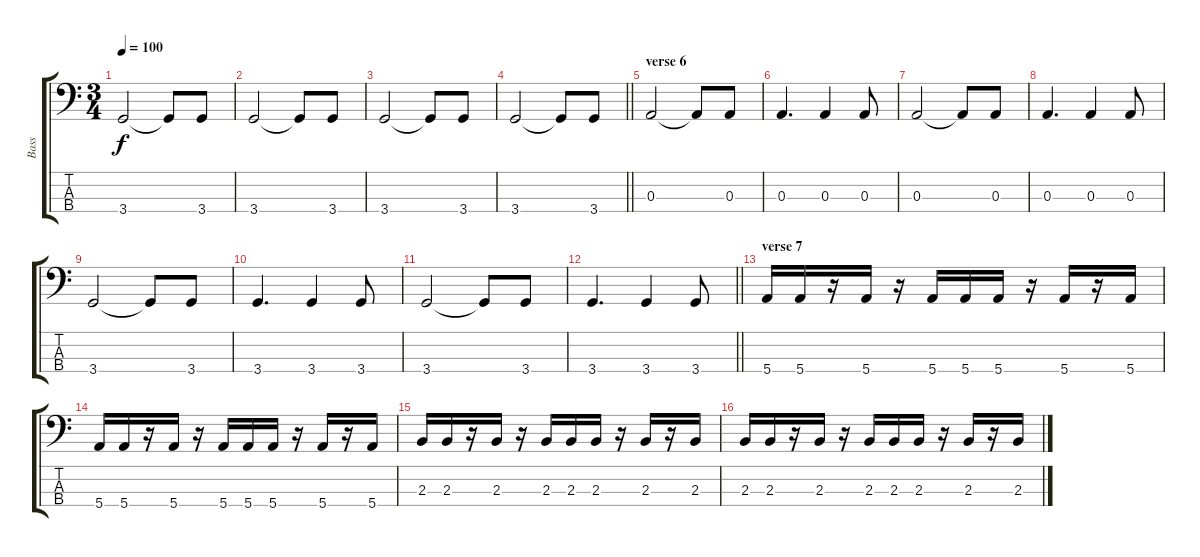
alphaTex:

\track ("Bass" "Bass") {instrument electricbassfinger}
\staff {score tabs}
\tuning (G2 D2 A1 E1) {hide}
\ts (3 4)
\tempo 100
\clef f4
\ks c
3.4.2{dy f} 3.4{t}.8 3.4.8 |
3.4.2 3.4{t}.8 3.4.8 |
3.4.2 3.4{t}.8 3.4.8 |
\barLineRight lightlight
3.4.2 3.4{t}.8 3.4.8 |
\section ("" "verse 6")
0.3.2 0.3{t}.8 0.3.8 |
0.3.4{d} 0.3.4 0.3.8 |
0.3.2 0.3{t}.8 0.3.8 |
0.3.4{d} 0.3.4 0.3.8 |
3.4.2 3.4{t}.8 3.4.8 |
3.4.4{d} 3.4.4 3.4.8 |
3.4.2 3.4{t}.8 3.4.8 |
\barLineRight lightlight
3.4.4{d} 3.4.4 3.4.8 |
\section ("" "verse 7")
5.4.16 5.4.16 r.16 5.4.16 r.16 5.4.16 5.4.16 5.4.16 r.16 5.4.16 r.16 5.4.16 |
5.4.16 5.4.16 r.16 5.4.16 r.16 5.4.16 5.4.16 5.4.16 r.16 5.4.16 r.16 5.4.16 |
2.3.16 2.3.16 r.16 2.3.16 r.16 2.3.16 2.3.16 2.3.16 r.16 2.3.16 r.16 2.3.16 |
2.3.16 2.3.16 r.16 2.3.16 r.16 2.3.16 2.3.16 2.3.16 r.16 2.3.16 r.16 2.3.16
